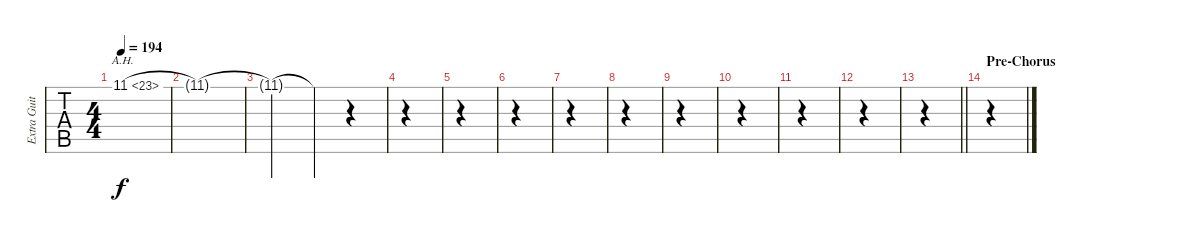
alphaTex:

\track ("Extra Guitar" "Extra Guit") {instrument distortionguitar}
\staff {tabs}
\tuning (Eb4 Bb3 Gb3 Db3 Ab2 Eb2) {hide}
\ts (4 4)
\tempo 194
\clef g2
\ks c
11.1{ah 12}.1{dy f volume 10} |
11.1{t}.1 |
11.1{t}.2 11.1{t}.4 r.4 |
|
|
|
|
|
|
|
|
|
\barLineRight lightlight
|
\section ("" "Pre-Chorus")
